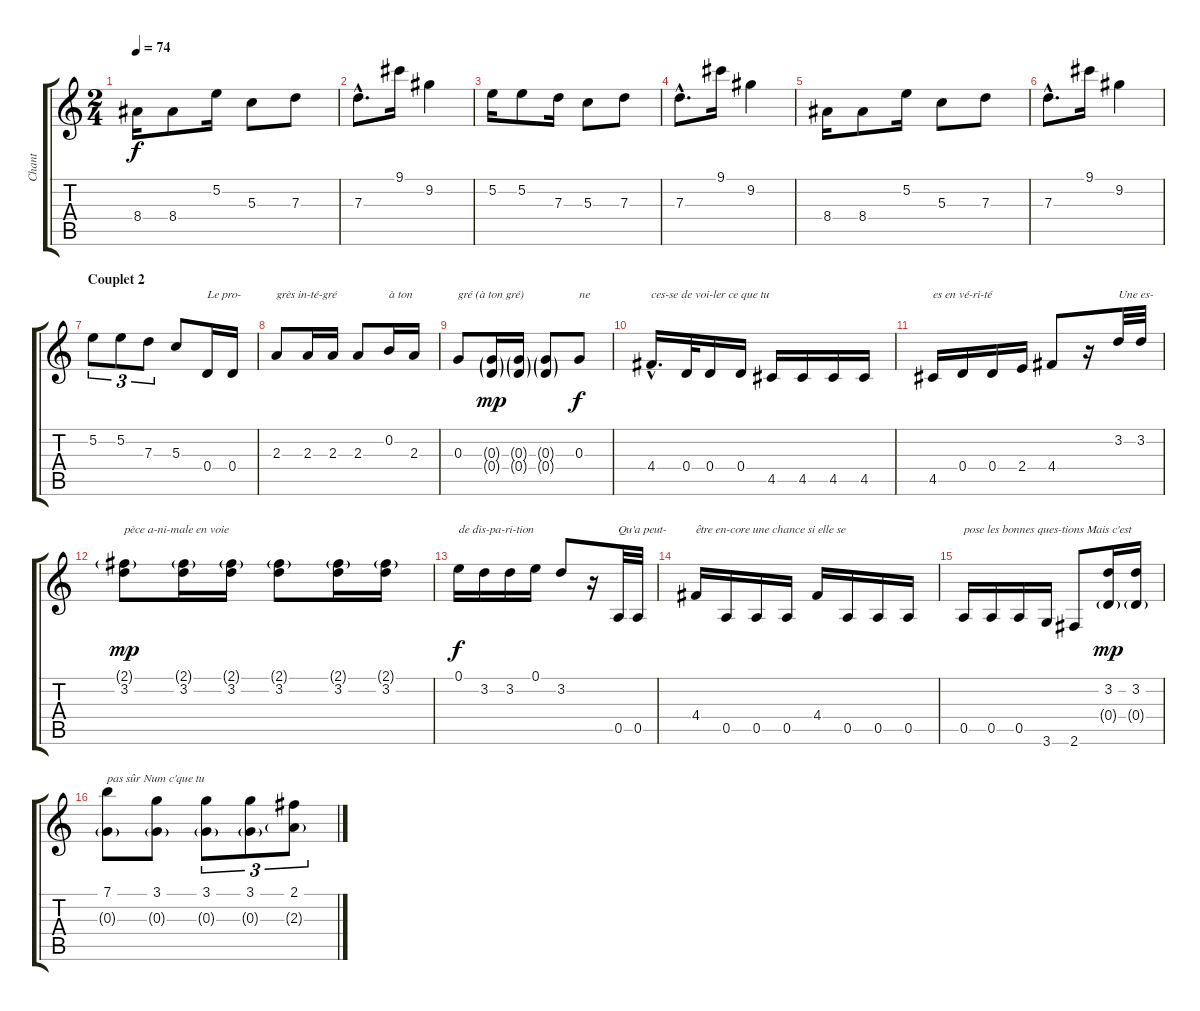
\track ("Chant" "Chant") {instrument electricguitarjazz}
\staff {score tabs}
\tuning (E4 B3 G3 D3 A2 E2) {hide}
\ts (2 4)
\tempo 74
\clef g2
\ks c
8.4.16{dy f} 8.4.8 5.2.16 5.3.8 7.3.8 |
7.3{hac}.8{d} 9.1.16 9.2.4 |
5.2.16 5.2.8 7.3.16 5.3.8 7.3.8 |
7.3{hac}.8{d} 9.1.16 9.2.4 |
8.4.16 8.4.8 5.2.16 5.3.8 7.3.8 |
7.3{hac}.8{d} 9.1.16 9.2.4 |
\section ("" "Couplet 2")
5.2.8{tu (3 2)} 5.2.8{tu (3 2)} 7.3.8{tu (3 2)} 5.3.8 0.4.16{txt "Le pro-"} 0.4.16 |
2.3.8{txt "grès in-té-gré"} 2.3.16 2.3.16 2.3.8 0.2.16{txt "à ton"} 2.3.16 |
0.3.8{txt "gré (à ton gré)"} (0.3{g} 0.4{g}).16{dy mp} (0.3{g} 0.4{g}).16 (0.3{g} 0.4{g}).8 0.3.8{txt "ne" dy f} |
4.4{hac}.16{d txt "ces-se de voi-ler ce que tu"} 0.4.32 0.4.16 0.4.16 4.5.16 4.5.16 4.5.16 4.5.16 |
4.5.16{txt "es en vé-ri-té"} 0.4.16 0.4.16 2.4.16 4.4.8 r.16 3.2.32{txt "Une es-"} 3.2.32 |
(2.1{g} 3.2).8{txt "pèce a-ni-male en voie" dy mp} (2.1{g} 3.2).16 (2.1{g} 3.2).16 (2.1{g} 3.2).8 (2.1{g} 3.2).16 (2.1{g} 3.2).16 |
0.1.16{txt "de dis-pa-ri-tion" dy f} 3.2.16 3.2.16 0.1.16 3.2.8 r.16 0.5.32{txt "Qu'a peut-"} 0.5.32 |
4.4.16{txt "être en-core une chance si elle se"} 0.5.16 0.5.16 0.5.16 4.4.16 0.5.16 0.5.16 0.5.16 |
0.5.16{txt "pose les bonnes ques-tions Mais c'est"} 0.5.16 0.5.16 3.6.16 2.6.8 (3.2 0.4{g}).16{dy mp} (3.2 0.4{g}).16 |
(7.1 0.3{g}).8{txt "pas sûr Num c'que tu"} (3.1 0.3{g}).8 (3.1 0.3{g}).8{tu (3 2)} (3.1 0.3{g}).8{tu (3 2)} (2.1 2.3{g}).8{tu (3 2)}
